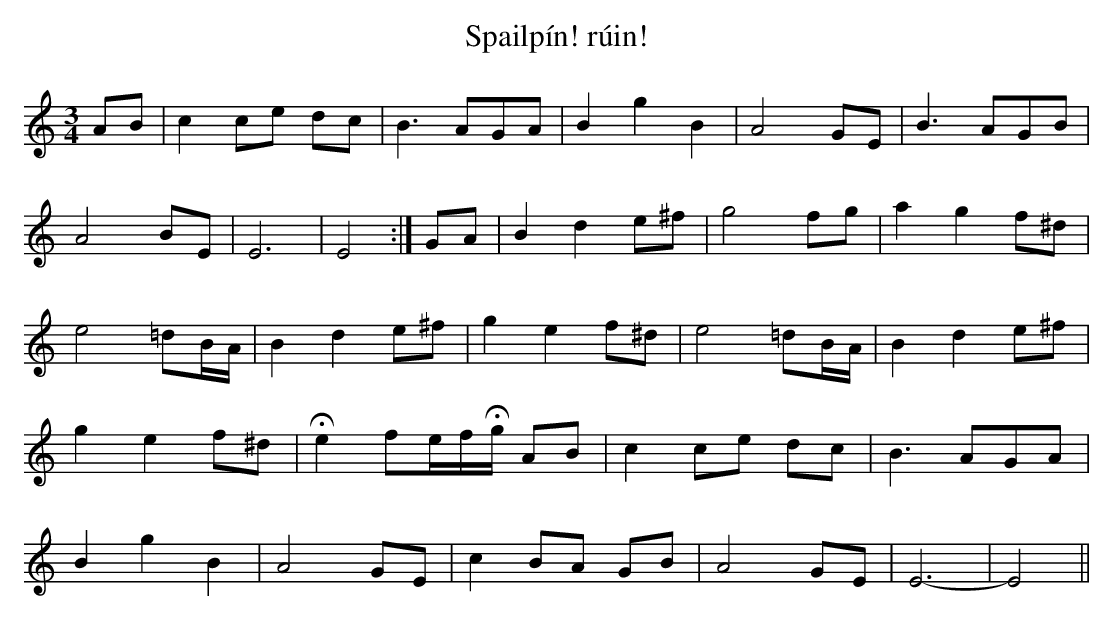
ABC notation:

X:1
T:Spailpín! rúin!
M:3/4
L:1/8
K:C
AB|c2 ce dc|B3 AGA|B2g2B2|A4 GE|B3 AGB|
A4 BE|E6|E4:|GA| B2d2 e^f|g4 fg|a2 g2 f^d|
e4 =dB/A/|B2d2 e^f|g2e2 f^d|e4 =dB/A/|B2d2 e^f|
g2e2 f^d|!fermata!e2 fe/f/!fermata!g/ AB|c2 ce dc|B3 AGA|
B2g2B2|A4 GE|c2 BA GB|A4 GE|E6-|E4||
